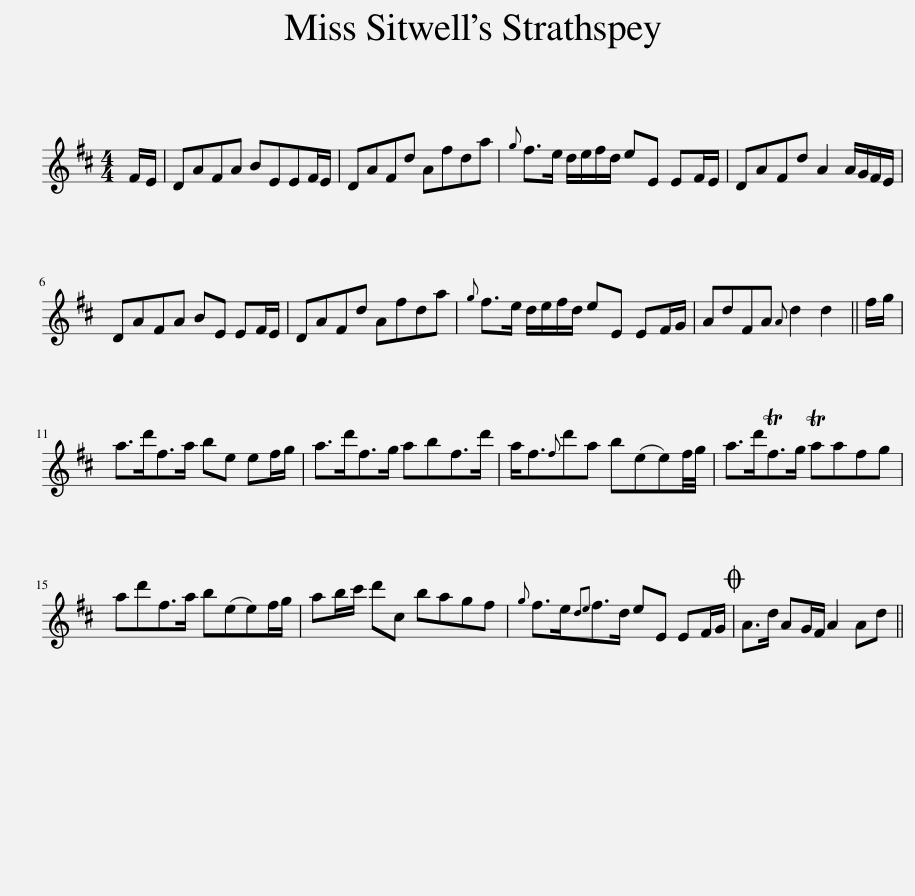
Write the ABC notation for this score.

X:1
L:1/8
M:4/4
I:linebreak $
K:D
V:1 treble
V:1
 F/E/ | DAFA BEEF/E/ | DAFd Afda |{g} f>e d/e/f/d/ eE EF/E/ | DAFd A2 A/G/F/E/ |$ %5
 DAFA BE EF/E/ | DAFd Afda |{g} f>e d/e/f/d/ eE EF/G/ | AdFA{A} d2 d2 || f/g/ |$ %10
 a>d'f>a be ef/g/ | a>d'f>g abf>d' | a<f{f}d'a b(ee)f/4g/4 | a>d'Tf>g Taafg |$ ad'f>a b(ee)f/g/ | %15
 ab/c'/ d'c bagf |{g} f>e{de}f>d eE EF/G/ |O A>d AG/F/ A2 Ad || %18
